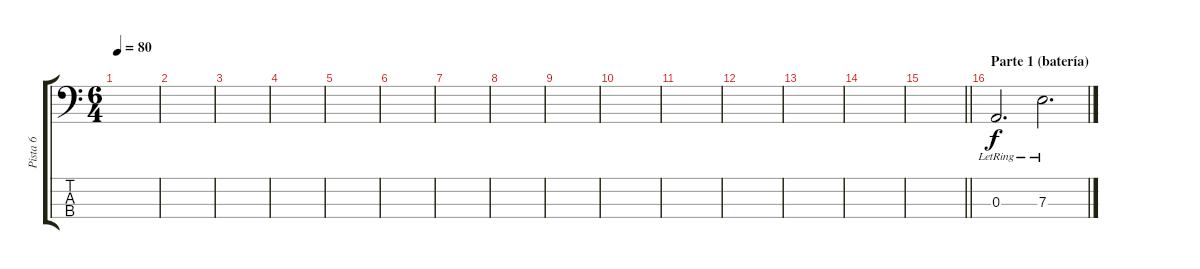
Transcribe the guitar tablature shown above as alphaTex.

\track ("Pista 6" "Pista 6") {instrument electricbassfinger}
\staff {score tabs}
\tuning (G2 D2 A1 E1) {hide}
\ts (6 4)
\tempo 80
\clef f4
\ks c
|
|
|
|
|
|
|
|
|
|
|
|
|
|
\barLineRight lightlight
|
\section ("" "Parte 1 (batería)")
0.3{lr}.2{d} 7.3{lr}.2{d}
